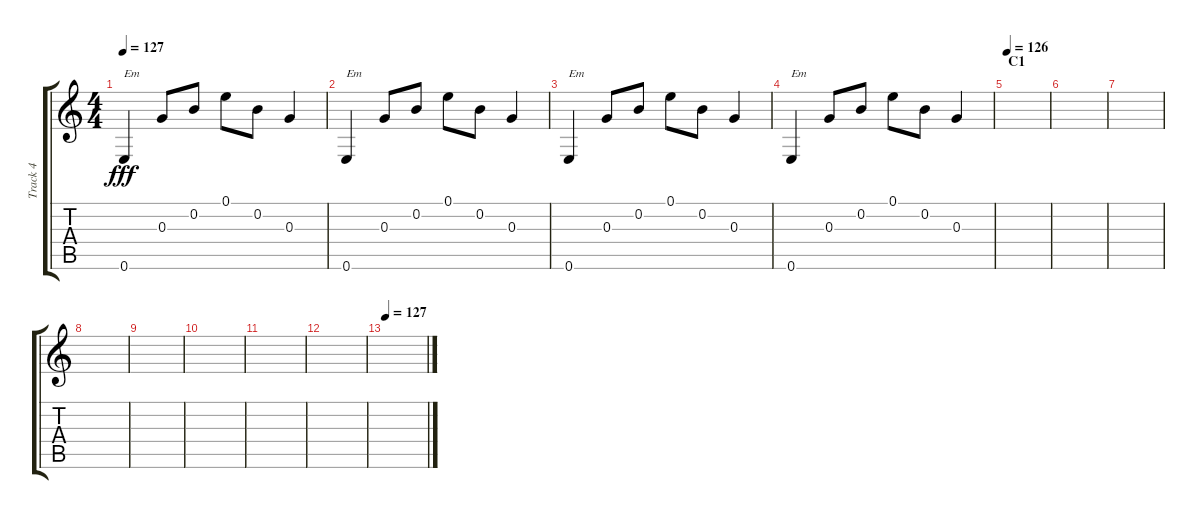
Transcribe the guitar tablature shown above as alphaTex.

\track ("Track 4" "Track 4") {instrument acousticguitarsteel}
\staff {score tabs}
\tuning (E4 B3 G3 D3 A2 E2) {hide}
\ts (4 4)
\tempo 127
\clef g2
\ks c
0.6.4{txt "Em" dy fff} 0.3.8 0.2.8 0.1.8 0.2.8 0.3.4 |
0.6.4{txt "Em"} 0.3.8 0.2.8 0.1.8 0.2.8 0.3.4 |
0.6.4{txt "Em"} 0.3.8 0.2.8 0.1.8 0.2.8 0.3.4 |
0.6.4{txt "Em"} 0.3.8 0.2.8 0.1.8 0.2.8 0.3.4 |
\section ("" "C1")
\tempo 126
|
|
|
|
|
|
|
|
\tempo 127
